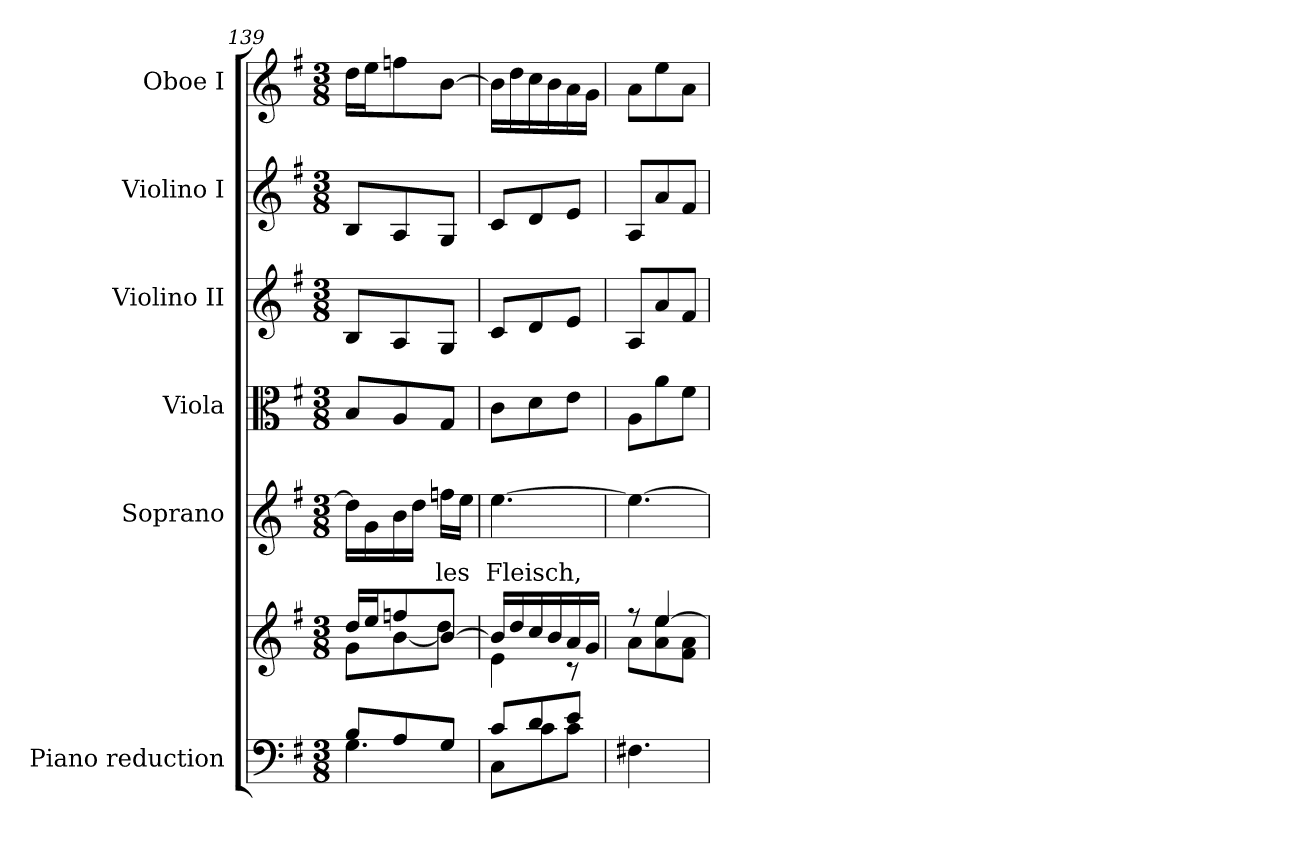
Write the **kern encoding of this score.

**kern	**kern	**kern	**text	**kern	**kern	**kern	**kern
*part6	*part6	*part5	*part5	*part4	*part3	*part2	*part1
*staff7	*staff6	*staff5	*staff5	*staff4	*staff3	*staff2	*staff1
*I"Piano reduction	*	*I"Soprano	*	*I"Viola	*I"Violino II	*I"Violino I	*I"Oboe I
*I'Pno	*	*	*	*I'Vla	*I'Vln	*I'Vln	*I'Ob
*clefF4	*clefG2	*clefG2	*	*clefC3	*clefG2	*clefG2	*clefG2
*k[f#]	*k[f#]	*k[f#]	*	*k[f#]	*k[f#]	*k[f#]	*k[f#]
*M3/8	*M3/8	*M3/8	*	*M3/8	*M3/8	*M3/8	*M3/8
=139	=139	=139	=139	=139	=139	=139	=139
*^	*^	*	*	*	*	*	*
8B/L	4.G\	16dd/LL	8g\L	16dd\LL]	.	8B/L	8B/L	8B/L	16dd\LL
.	.	16ee/J	.	16g\	.	.	.	.	16ee\J
8A/	.	8ffn/	[8b\	16b\	.	8A/	8A/	8A/	8ffn\
.	.	.	.	16dd\JJ	.	.	.	.	.
!	!	!	!	!	!LO:LY:b	!	!	!	!
8G/J	.	8b/J_	8dd\J	16ffn\LL	-les	8G/J	8G/J	8G/J	[8b\J
.	.	.	.	16ee\JJ	.	.	.	.	.
!!LO:LB:g=z
=140	=140	=140	=140	=140	=140	=140	=140	=140	=140
!	!	!	!	!	!LO:LY:b	!	!	!	!
8c/L	8C\L	16b/LL]	4e\	[4.ee\	Fleisch,	8c\L	8c/L	8c/L	16b\LL]
.	.	16dd/	.	.	.	.	.	.	16dd\
8d/	8c\	16cc/	.	.	.	8d\	8d/	8d/	16cc\
.	.	16b/	.	.	.	.	.	.	16b\
8e/J	8c\J	16a/	8r	.	.	8e\J	8e/J	8e/J	16a\
.	.	16g/JJ	.	.	.	.	.	.	16g\JJ
*v	*v	*	*	*	*	*	*	*	*
=141	=141	=141	=141	=141	=141	=141	=141	=141
4.F#X\	8r	8a\L	4.ee\_	.	8A\L	8A/L	8A/L	8a\L
.	[4ee/	8a\ 8ee\	.	.	8a\	8a/	8a/	8ee\
.	.	8f#\ 8a\J	.	.	8f#\J	8f#/J	8f#/J	8a\J
*	*v	*v	*	*	*	*	*	*
=	=	=	=	=	=	=	=
*-	*-	*-	*-	*-	*-	*-	*-
